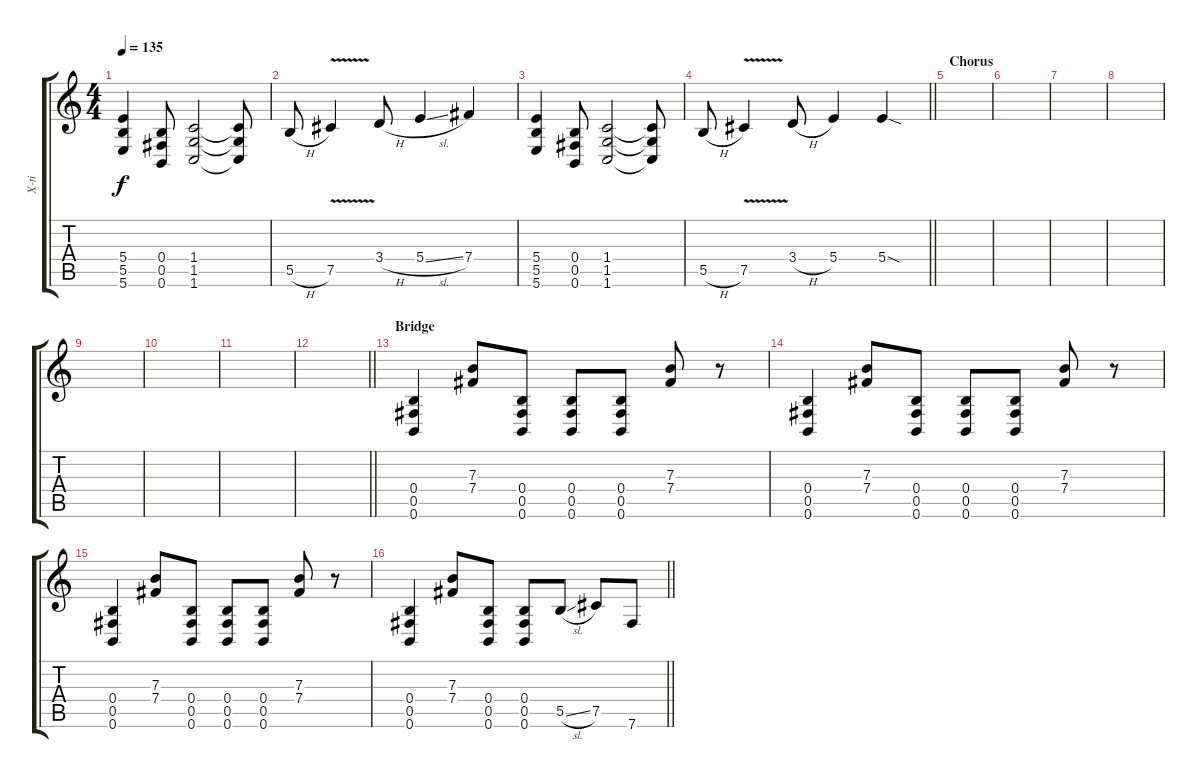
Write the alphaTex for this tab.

\track ("X-ti" "X-ti") {instrument distortionguitar}
\staff {score tabs}
\tuning (Db4 Ab3 E3 B2 Gb2 B1) {hide}
\ts (4 4)
\tempo 135
\clef g2
\ks c
(5.4 5.5 5.6).4{dy f} (0.4 0.5 0.6).8 (1.4 1.5 1.6).2 (1.4{t} 1.5{t} 1.6{t}).8 |
5.5{h}.8 7.5{v}.4 3.4{h}.8 5.4{sl}.4 7.4.4 |
(5.4 5.5 5.6).4 (0.4 0.5 0.6).8 (1.4 1.5 1.6).2 (1.4{t} 1.5{t} 1.6{t}).8 |
\barLineRight lightlight
5.5{h}.8 7.5{v}.4 3.4{h}.8 5.4.4 5.4{sod}.4 |
\section ("" "Chorus")
|
|
|
|
|
|
|
\barLineRight lightlight
|
\section ("" "Bridge")
(0.4 0.5 0.6).4 (7.3 7.4).8 (0.4 0.5 0.6).8 (0.4 0.5 0.6).8 (0.4 0.5 0.6).8 (7.3 7.4).8 r.8 |
(0.4 0.5 0.6).4 (7.3 7.4).8 (0.4 0.5 0.6).8 (0.4 0.5 0.6).8 (0.4 0.5 0.6).8 (7.3 7.4).8 r.8 |
(0.4 0.5 0.6).4 (7.3 7.4).8 (0.4 0.5 0.6).8 (0.4 0.5 0.6).8 (0.4 0.5 0.6).8 (7.3 7.4).8 r.8 |
\barLineRight lightlight
(0.4 0.5 0.6).4 (7.3 7.4).8 (0.4 0.5 0.6).8 (0.4 0.5 0.6).8 5.5{sl}.8 7.5.8 7.6.8
